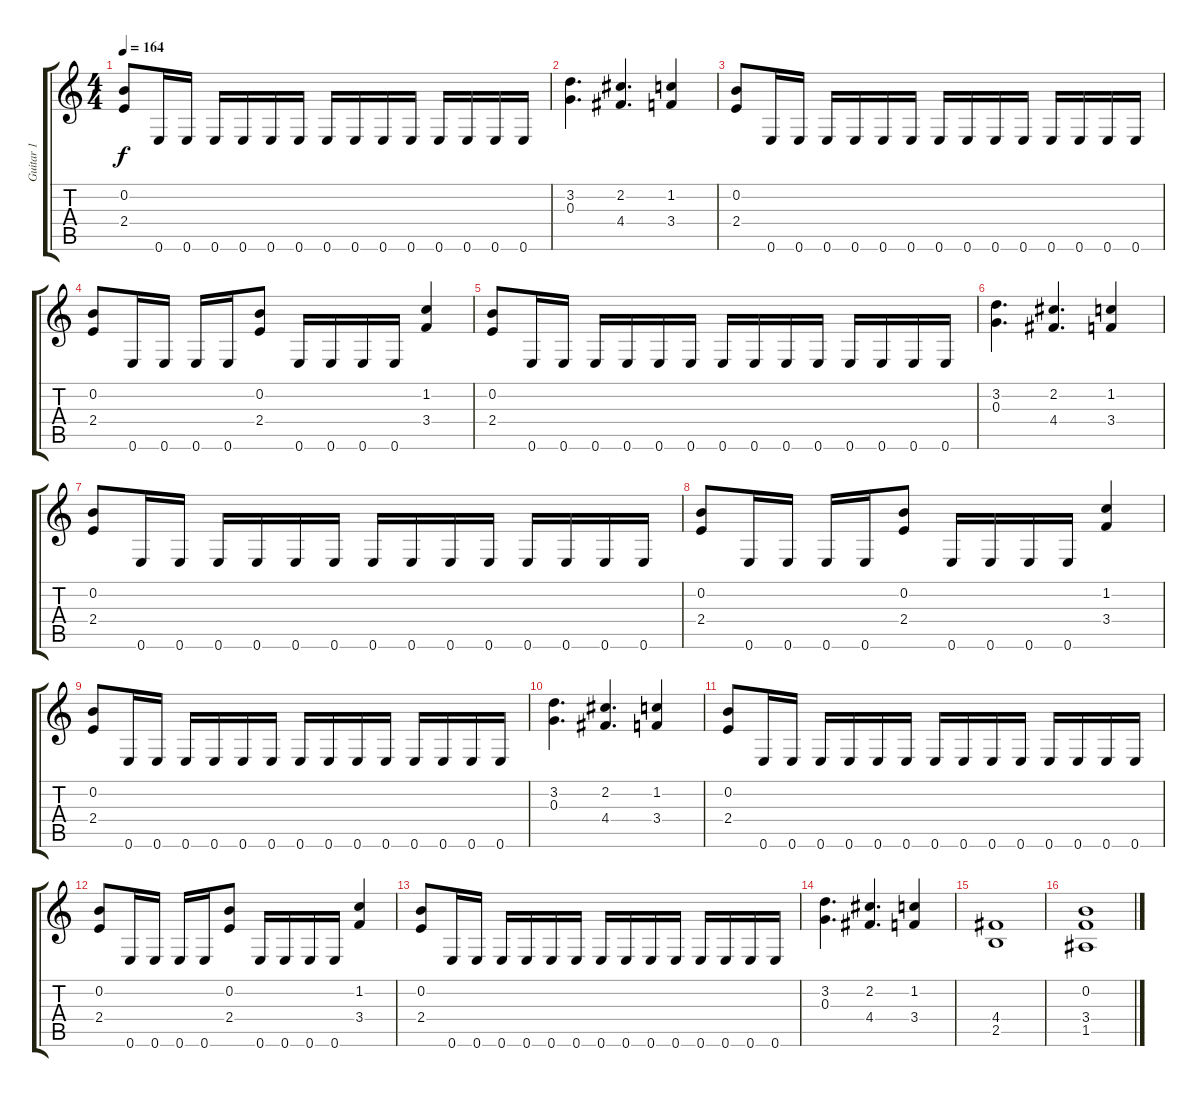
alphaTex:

\track ("Guitar 1 " "Guitar 1 ") {instrument distortionguitar}
\staff {score tabs}
\tuning (E4 B3 G3 D3 A2 E2) {hide}
\ts (4 4)
\tempo 164
\clef g2
\ks c
(0.2 2.4).8{dy f} 0.6.16 0.6.16 0.6.16 0.6.16 0.6.16 0.6.16 0.6.16 0.6.16 0.6.16 0.6.16 0.6.16 0.6.16 0.6.16 0.6.16 |
(3.2 0.3).4{d} (2.2 4.4).4{d} (1.2 3.4).4 |
(0.2 2.4).8 0.6.16 0.6.16 0.6.16 0.6.16 0.6.16 0.6.16 0.6.16 0.6.16 0.6.16 0.6.16 0.6.16 0.6.16 0.6.16 0.6.16 |
(0.2 2.4).8 0.6.16 0.6.16 0.6.16 0.6.16 (0.2 2.4).8 0.6.16 0.6.16 0.6.16 0.6.16 (1.2 3.4).4 |
(0.2 2.4).8 0.6.16 0.6.16 0.6.16 0.6.16 0.6.16 0.6.16 0.6.16 0.6.16 0.6.16 0.6.16 0.6.16 0.6.16 0.6.16 0.6.16 |
(3.2 0.3).4{d} (2.2 4.4).4{d} (1.2 3.4).4 |
(0.2 2.4).8 0.6.16 0.6.16 0.6.16 0.6.16 0.6.16 0.6.16 0.6.16 0.6.16 0.6.16 0.6.16 0.6.16 0.6.16 0.6.16 0.6.16 |
(0.2 2.4).8 0.6.16 0.6.16 0.6.16 0.6.16 (0.2 2.4).8 0.6.16 0.6.16 0.6.16 0.6.16 (1.2 3.4).4 |
(0.2 2.4).8 0.6.16 0.6.16 0.6.16 0.6.16 0.6.16 0.6.16 0.6.16 0.6.16 0.6.16 0.6.16 0.6.16 0.6.16 0.6.16 0.6.16 |
(3.2 0.3).4{d} (2.2 4.4).4{d} (1.2 3.4).4 |
(0.2 2.4).8 0.6.16 0.6.16 0.6.16 0.6.16 0.6.16 0.6.16 0.6.16 0.6.16 0.6.16 0.6.16 0.6.16 0.6.16 0.6.16 0.6.16 |
(0.2 2.4).8 0.6.16 0.6.16 0.6.16 0.6.16 (0.2 2.4).8 0.6.16 0.6.16 0.6.16 0.6.16 (1.2 3.4).4 |
(0.2 2.4).8 0.6.16 0.6.16 0.6.16 0.6.16 0.6.16 0.6.16 0.6.16 0.6.16 0.6.16 0.6.16 0.6.16 0.6.16 0.6.16 0.6.16 |
(3.2 0.3).4{d} (2.2 4.4).4{d} (1.2 3.4).4 |
(4.4 2.5).1 |
(0.2 3.4 1.5).1
